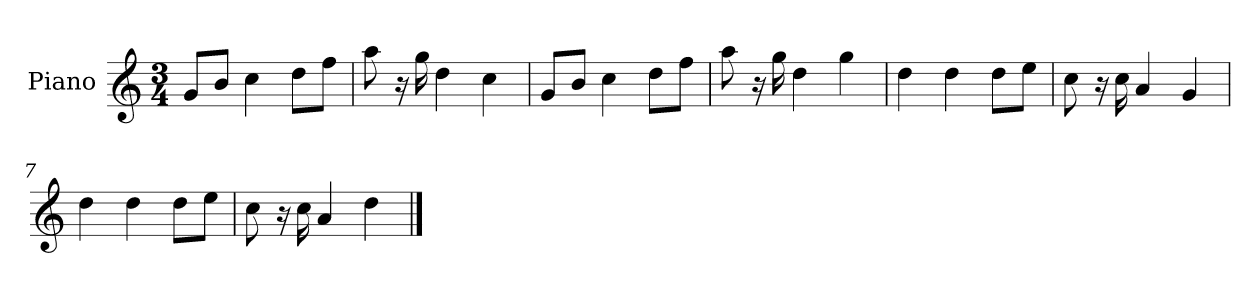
**kern
*part1
*staff1
*I"Piano
*I'P-no
*clefG2
*k[]
*M3/4
*MM184
=1
8g/L
8b/J
4cc\
8dd\L
8ff\J
=2
8aa\
16r
16gg\
4dd\
4cc\
=3
8g/L
8b/J
4cc\
8dd\L
8ff\J
=4
8aa\
16r
16gg\
4dd\
4gg\
=5
4dd\
4dd\
8dd\L
8ee\J
=6
8cc\
16r
16cc\
4a/
4g/
=7
4dd\
4dd\
8dd\L
8ee\J
!!LO:LB:g=z
=8
8cc\
16r
16cc\
4a/
4dd\
==
*-
